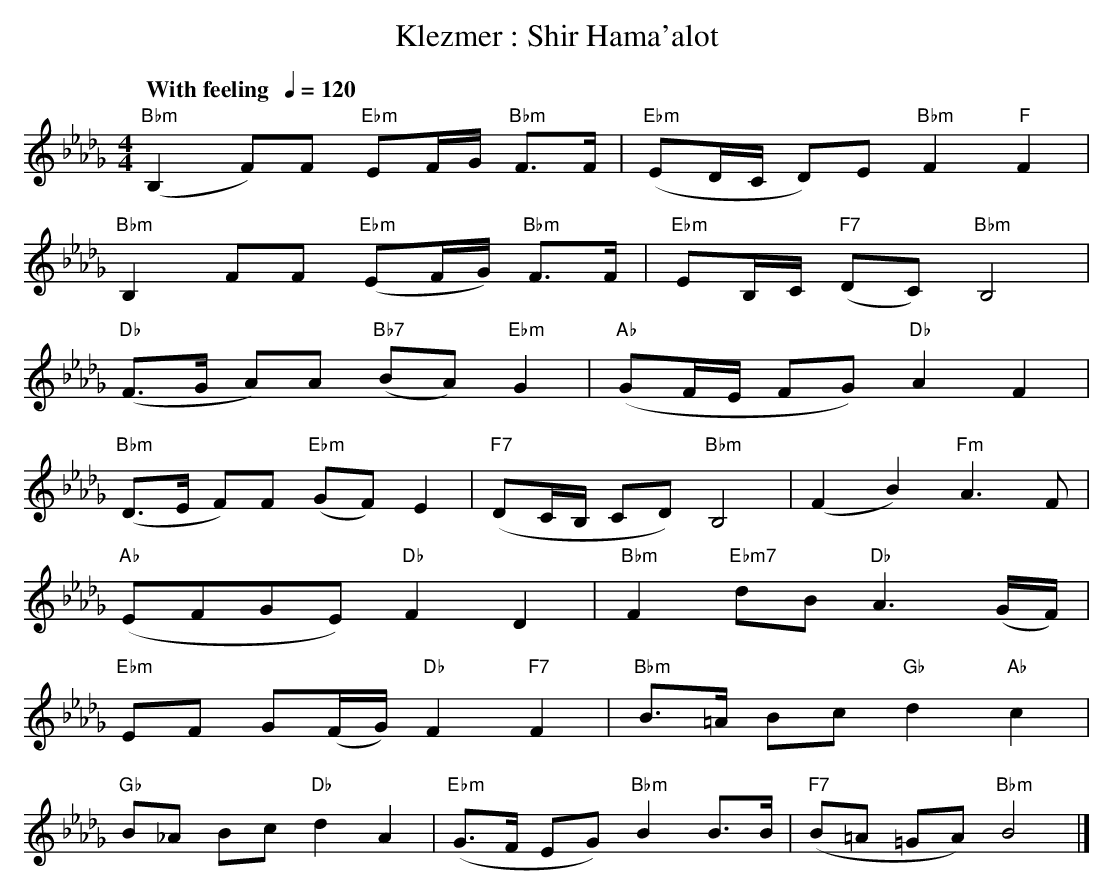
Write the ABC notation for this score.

X:1
T:Klezmer : Shir Hama'alot
M:4/4
L:1/8
Q:"With feeling  " 1/4=120
K:Bbm
"Bbm"(B,2 F)F "Ebm"EF/2G/2 "Bbm"F>F | "Ebm"(ED/2C/2 D)E "Bbm"F2 "F"F2 |
"Bbm"B,2 FF "Ebm"(EF/2G/2) "Bbm"F>F | "Ebm"EB,/2C/2 "F7"(DC) "Bbm"B,4 |
"Db"(F>G A)A "Bb7"(BA) "Ebm"G2 | "Ab"(GF/2E/2 FG) "Db"A2 F2 |
"Bbm"(D>E F)F "Ebm"(GF) E2 | "F7"(DC/2B,/2 CD) "Bbm"B,4 | (F2 B2) "Fm"A3 F |
"Ab"(EFGE) "Db"F2 D2 | "Bbm"F2 "Ebm7"dB "Db"A3 (G/2F/2) |
"Ebm"EF G(F/2G/2) "Db"F2 "F7"F2 | "Bbm"B>=A Bc "Gb"d2 "Ab"c2 |
"Gb"B_A Bc "Db"d2 A2 | "Ebm"(G>F EG) "Bbm"B2 B>B | "F7"(B=A =GA) "Bbm"B4 |]
